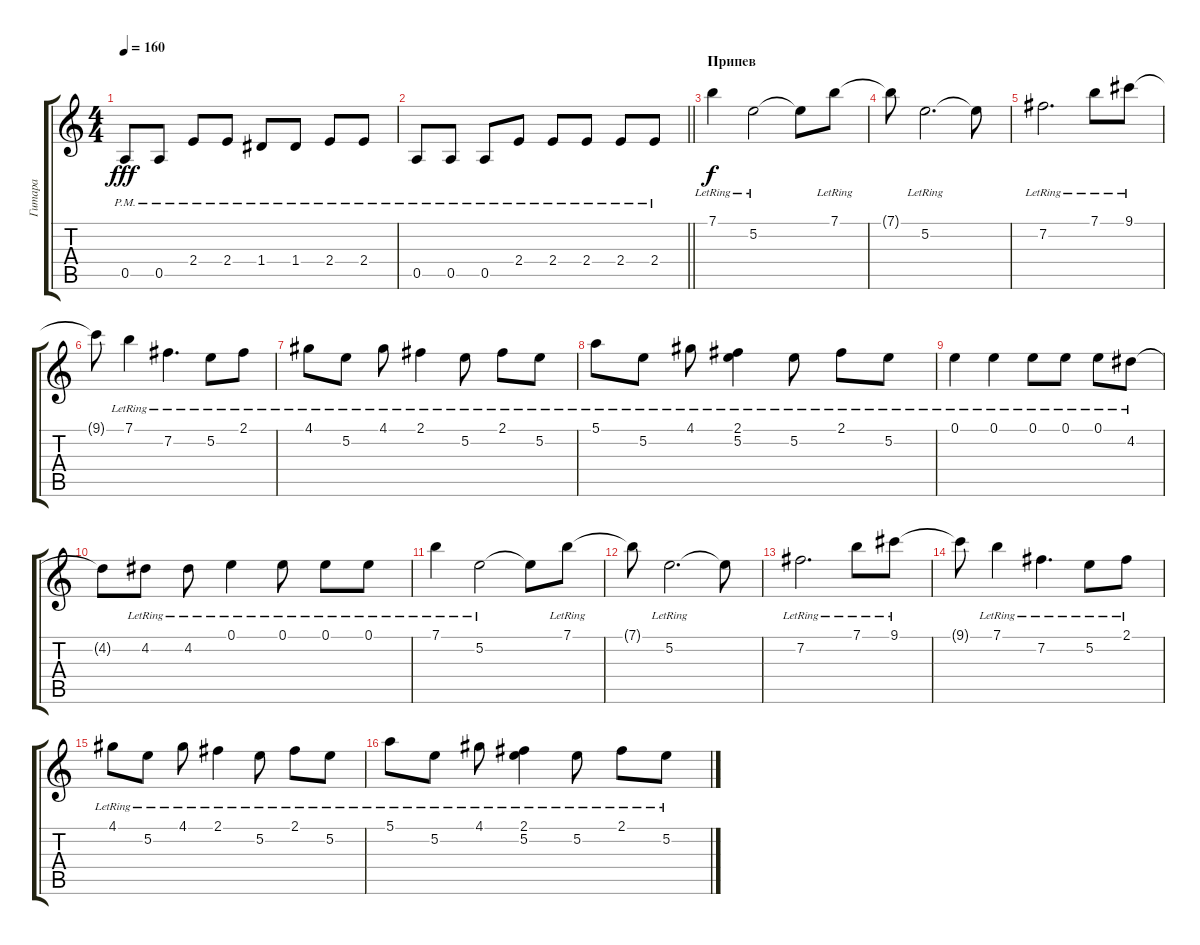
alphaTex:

\track ("Гитара" "Гитара") {instrument distortionguitar}
\staff {score tabs}
\tuning (E4 B3 G3 D3 A2 E2) {hide}
\ts (4 4)
\tempo 160
\clef g2
\ks c
0.5{pm}.8{dy fff} 0.5{pm}.8 2.4{pm}.8 2.4{pm}.8 1.4{pm}.8 1.4{pm}.8 2.4{pm}.8 2.4{pm}.8 |
\barLineRight lightlight
0.5{pm}.8 0.5{pm}.8 0.5{pm}.8 2.4{pm}.8 2.4{pm}.8 2.4{pm}.8 2.4{pm}.8 2.4{pm}.8 |
\section ("" "Припев")
7.1{lr}.4{dy f} 5.2{lr}.2 5.2{t}.8 7.1{lr}.8 |
7.1{t}.8 5.2{lr}.2{d} 5.2{t}.8 |
7.2{lr}.2{d} 7.1{lr}.8 9.1{lr}.8 |
9.1{t}.8 7.1{lr}.4 7.2{lr}.4{d} 5.2{lr}.8 2.1{lr}.8 |
4.1{lr}.8 5.2{lr}.8 4.1{lr}.8 2.1{lr}.4 5.2{lr}.8 2.1{lr}.8 5.2{lr}.8 |
5.1{lr}.8 5.2{lr}.8 4.1{lr}.8 (2.1{lr} 5.2{lr}).4 5.2{lr}.8 2.1{lr}.8 5.2{lr}.8 |
0.1{lr}.4 0.1{lr}.4 0.1{lr}.8 0.1{lr}.8 0.1{lr}.8 4.2{lr}.8 |
4.2{t}.8 4.2{lr}.8 4.2{lr}.8 0.1{lr}.4 0.1{lr}.8 0.1{lr}.8 0.1{lr}.8 |
7.1{lr}.4 5.2{lr}.2 5.2{t}.8 7.1{lr}.8 |
7.1{t}.8 5.2{lr}.2{d} 5.2{t}.8 |
7.2{lr}.2{d} 7.1{lr}.8 9.1{lr}.8 |
9.1{t}.8 7.1{lr}.4 7.2{lr}.4{d} 5.2{lr}.8 2.1{lr}.8 |
4.1{lr}.8 5.2{lr}.8 4.1{lr}.8 2.1{lr}.4 5.2{lr}.8 2.1{lr}.8 5.2{lr}.8 |
5.1{lr}.8 5.2{lr}.8 4.1{lr}.8 (2.1{lr} 5.2{lr}).4 5.2{lr}.8 2.1{lr}.8 5.2{lr}.8
